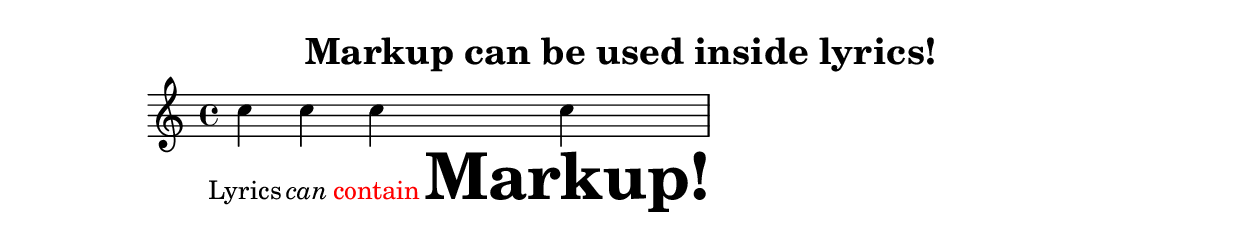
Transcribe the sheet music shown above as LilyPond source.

%% Do not edit this file; it is auto-generated from LSR http://lsr.dsi.unimi.it
%% This file is in the public domain.
\version "2.11.48"

\header {
  lsrtags = "text, vocal-music"

  texidoc = "
To format individual syllables in lyrics, use @code{\\markup @{ ....
@}} on these lyrics.

"
  doctitle = "Formatting lyrics syllables"
} % begin verbatim
% Tip taken from http://lists.gnu.org/archive/html/lilypond-user/2007-12/msg00215.html
\header {
  title = "Markup can be used inside lyrics!"
}

mel = \relative c'' { c4 c c c }
lyr = \lyricmode {
  Lyrics \markup { \italic "can" } \markup {\with-color #red "contain" }
  \markup {\fontsize #8 \bold "Markup!" }
}

<<
  \context Voice = melody \mel
  \context Lyrics \lyricsto melody \lyr
>>

